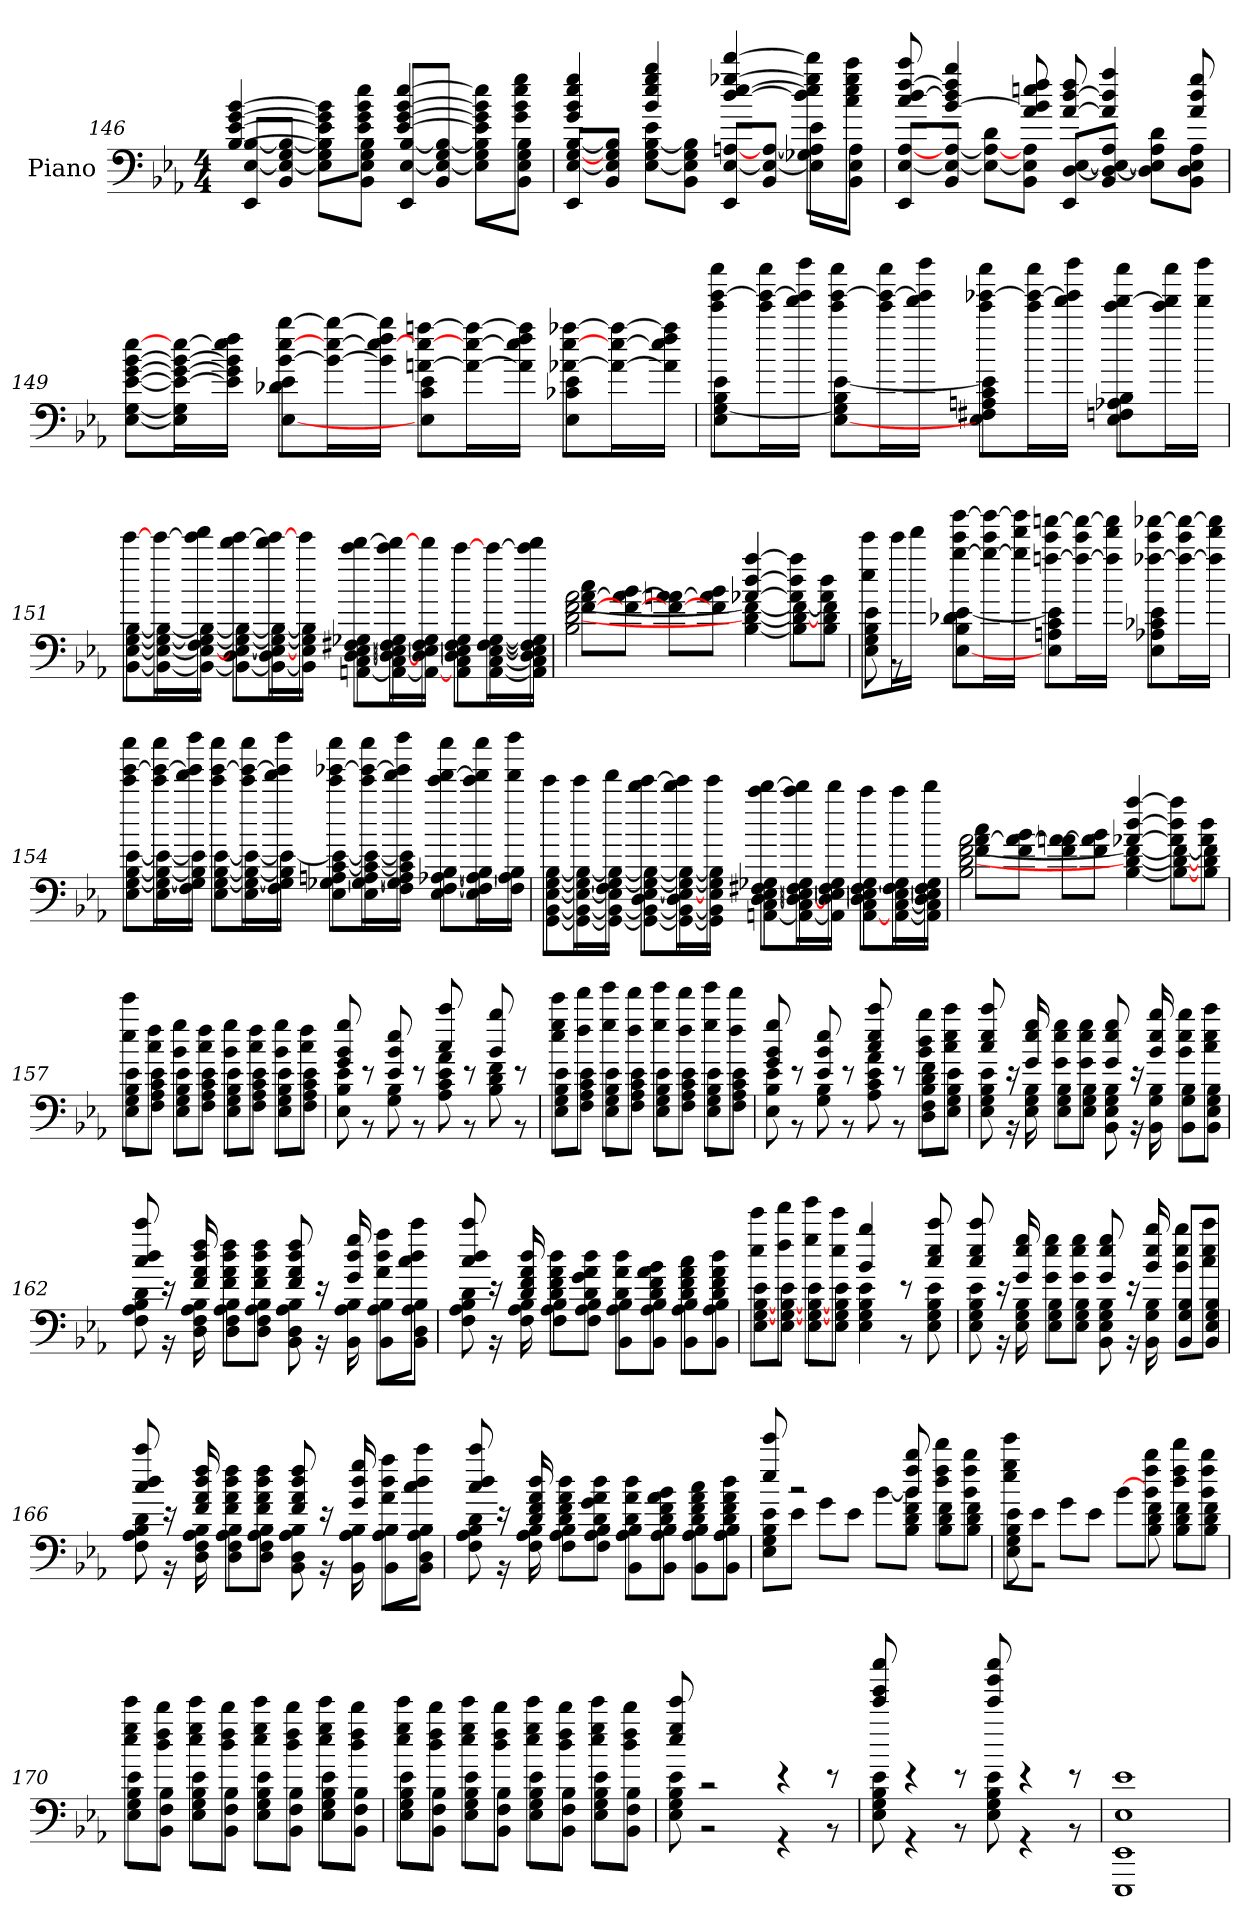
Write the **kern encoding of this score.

**kern
*part1
*staff1
*I"Piano
*clefF4
*k[b-e-a-]
*M4/4
=146
*^
[4g [4b- [4B- [4e-	8EE-/ [8B-/ [8E-/L
.	8BB-/ 8B-_/ 8E-_/ 8G/J
8g]\ 8b-]\ 8B-]\ 8e-]\L	8B-]\ 8E-]\ 8G\ 8e-\L
8g\ 8b-\ 8ee-\ 8e-\J	8B-\ 8E-\ 8BB-\ 8G\J
[4g [4b- [4ee- [4e-	8EE-/ [8B-/ [8E-/L
.	8BB-/ 8B-_/ 8E-_/ 8G/J
8g]\ 8b-]\ 8ee-]\ 8e-]\L	8B-]\ 8E-]\ 8G\ 8e-\L
8b-\ 8ee-\ 8g\ 8gg\J	8B-\ 8E-\ 8BB-\ 8G\J
=147	=147
4gg 4g 4b- 4ee-	8EE-/ [8B-/ [8G/ [8E-/L
.	8B-]/ 8G/ 8E-]/ 8BB-/J
4b- 4bb- 4ee- 4gg	8G\ [8B-\ [8E-\ 8e-\L
.	8B-]\ 8E-]\ 8BB-\ 8G\J
[4dd [4ddd [4ee- [4gg-	8EE-/ [8A/ [8E-/L
.	8BB-/ [8A/ 8E-_/J
8dd]\ 8ddd]\ 8ee-]\ 8gg-]\L	8A]\ 8E-]\ 8G-\ 8e-\L
8cc\ 8ccc\ 8ee-\ 8gg-\J	8A\ 8E-\ 8BB-\J
=148	=148
8cc [8ff [8dd 8ccc	8EE-/ [8A-/ [8E-/L
4ff] 4dd] [4b- 4bb-	8BB-/ [8A-/ 8E-_/J
.	8A-_\ 8E-_\ 8d\L
8ff 8a- 8b-] 8ee	8A-\ 8E-]\ 8BB-\J
8ff [8dd [8a-	8EE-/ [8D/ [8E-/L
4dd] 4a-] 4aa-	8BB-/ 8D_/ 8E-_/ 8A-/J
.	8D]\ 8E-]\ 8A-\ 8d\L
8dd 8a- 8gg	8D\ 8E-\ 8BB-\ 8A-\J
=149	=149
[8e-\ [8g\ [8ee-\ [8b-\L	[8G\ [8e-\ [8E-\L
[16ee-\ 16g_\ 16b-_\ 16e-_\L	8e-]\ 8G]\ 8E-]\J
16g]\ 16ee-]\ 16ff\ 16b-]\ 16e-]\JJ	.
[8ee-\ [8b-\ [8bb-\L	4d- [4E- 4e-
[16ee-\ 16b-_\ 16bb-_\L	.
16b-]\ 16ee-_\ 16ff\ 16bb-]\JJ	.
[8ee-\ [8a\ [8aa\L	4c 4E- 4e-
[16ee-\ 16a_\ 16aa_\L	.
16a]\ 16ee-]\ 16ff\ 16aa]\JJ	.
[8ee-\ [8a-\ [8aa-\L	4c- 4E- 4e-
[16ee-\ 16a-_\ 16aa-_\L	.
16a-]\ 16ee-]\ 16ff\ 16aa-]\JJ	.
=150	=150
8eee-\ [8ggg\ 8eeee-\L	4e- 4B- 4E- [4G
16eee-\ 16ggg_\ 16eeee-\L	.
16fff\ 16ggg]\ 16ffff\JJ	.
8eee-\ [8ggg\ 8eeee-\L	4B- [4e- [4E- 4G]
16eee-\ 16ggg_\ 16eeee-\L	.
16fff\ 16ggg]\ 16ffff\JJ	.
8eee-\ [8ggg-\ 8eeee-\L	4e-] 4A 4E- 4F# 4c
16eee-\ 16ggg-_\ 16eeee-\L	.
16fff\ 16ggg-]\ 16ffff\JJ	.
8eee-\ [8fff\ 8eeee-\L	4B- 4A- 4E- 4F
16eee-\ 16fff]\ 16eeee-\L	.
16fff\ 16ffff\JJ	.
=151	=151
[8eee-\L	[8E-\ [8BB-\ [8B-\ [8G\L
[16eee-\L	16E-_\ 16BB-_\ 16B-_\ 16G_\L
16eee-]\ 16fff\JJ	16E-_\ 16BB-_\ 16B-_\ 16G_\ 16F\JJ
[8eee-\ 8ddd\L	8D\ 8BB-_\ 8B-_\ 8G_\ [8E-\L
16ddd\ 16eee-_\L	16D\ 16BB-_\ 16B-_\ 16G_\ 16E-_\L
16eee-\JJ	16BB-]\ 16B-]\ 16G]\ 16E-\JJ
[8ddd\ 8ccc\L	8C\ [8AA\ [8D\ [8G-\ [8F#\ [8E-\L
16ccc\ 16ddd_\L	16C\ 16AA_\ 16D_\ 16G-_\ 16F#_\ 16E-_\L
16ddd\JJ	16AA_\ [16D\ 16G-_\ 16F#_\ 16E-_\JJ
[8ccc\L	8D]\ 8G-]\ 8F#]\ 8E-]\ 8AA\ 8C\L
[16ccc\L	[16C\ [16G-\ [16F#\ [16E-\ [16AA\L
16ccc]\ 16ddd\JJ	16C]\ 16G-]\ 16F#]\ 16E-]\ 16AA]\ 16D\JJ
=152	=152
8cc\ [8a-\ [8f\L	2a- [2d 2B- [2f
8b-\ 8a-_\ [8f\J	.
8a\ 8a-_\ [8f\L	.
8b-\ 8a-]\ 8f\J	.
[4aa- [4a- [4dd	[4B- [4d 4f_
8aa-]\ 8a-]\ 8dd]\L	8B-]\ 8d_\ 8f_\L
8dd\ 8a-\J	8B-\ 8d\ 8f]\J
=153	=153
8eee-\ 8ee-\L	8E- 8e- 8G 8B-
16eee-\L	8r
16fff\JJ	.
8eee-\ [8bbb-\ [8bb-\L	4d- [4E- 4B- [4e-
16eee-\ 16bbb-_\ 16bb-_\L	.
16fff\ 16bbb-]\ 16bb-]\JJ	.
8eee-\ [8aaa\ [8aa\L	4c 4E- 4A 4e-]
16eee-\ 16aaa_\ 16aa_\L	.
16fff\ 16aaa]\ 16aa]\JJ	.
8eee-\ [8aaa-\ [8aa-\L	4c- 4E- 4A- 4e-
16eee-\ 16aaa-_\ 16aa-_\L	.
16fff\ 16aaa-]\ 16aa-]\JJ	.
=154	=154
8eee-\ 8eeee-\ [8ggg\L	8E-\ [8e-\ [8G\ [8B-\L
16eee-\ 16eeee-\ 16ggg_\L	16E-\ 16e-_\ 16G_\ 16B-_\L
16fff\ 16ffff\ 16ggg]\JJ	16F\ 16e-]\ 16G]\ 16B-]\JJ
8eee-\ 8eeee-\ [8ggg\L	8E-\ [8e-\ [8G\ [8B-\L
16eee-\ 16eeee-\ 16ggg_\L	16E-\ 16e-_\ 16G_\ 16B-_\L
16fff\ 16ffff\ 16ggg]\JJ	16F\ 16e-_\ 16G]\ 16B-]\JJ
8eee-\ 8eeee-\ [8ggg-\L	8E-\ 8e-_\ [8G-\ [8A\ [8c\L
16eee-\ 16eeee-\ 16ggg-_\L	16E-\ 16e-_\ 16G-_\ 16A_\ 16c_\L
16fff\ 16ffff\ 16ggg-]\JJ	16F\ 16e-]\ 16G-]\ 16A]\ 16c]\JJ
8eee-\ 8eeee-\ [8fff\L	8E-\ [8B-\ [8F\ [8A-\L
16eee-\ 16eeee-\ 16fff]\L	16E-\ 16B-_\ 16F]\ 16A-_\L
16fff\ 16ffff\JJ	16F\ 16B-]\ 16A-]\JJ
=155	=155
8eee-\L	[8E-\ [8G\ [8BB-\ [8GG\ [8B-\L
16eee-\L	16E-_\ 16G_\ 16BB-_\ 16GG_\ 16B-_\L
16fff\JJ	16E-]\ 16G_\ 16BB-_\ 16GG_\ 16F\ 16B-_\JJ
[8eee-\ 8ddd\L	8D\ 8G_\ 8BB-_\ [8E-\ 8GG_\ 8B-_\L
16ddd\ 16eee-]\L	16D\ 16G_\ 16BB-_\ 16E-_\ 16GG_\ 16B-_\L
16eee-\JJ	16G]\ 16BB-]\ 16E-\ 16GG]\ 16B-]\JJ
[8ddd\ 8ccc\L	8C\ [8AA\ [8D\ [8G-\ [8F#\ [8E-\L
16ccc\ 16ddd]\L	16C\ 16AA_\ 16D_\ 16G-_\ 16F#_\ 16E-_\L
16ddd\JJ	16AA]\ [16D\ 16G-_\ 16F#_\ 16E-_\JJ
8ccc\L	8D]\ 8G-_\ [8AA\ 8F#]\ 8E-]\ 8C\L
16ccc\L	[16C\ 16G-_\ [16AA\ [16E-\ [16F#\L
16ddd\JJ	16G-]\ 16C]\ 16AA]\ 16E-]\ 16F#]\ 16D\JJ
=156	=156
8f\ [8a-\ 8cc\L	2B- [2f [2d 2a-
8f\ 8a-_\ 8b-\J	.
8f\ 8a-_\ 8a\L	.
8f\ 8a-]\ 8b-\J	.
[4a- [4aa- [4dd	[4B- 4f_ [4d
8a-]\ 8aa-]\ 8dd]\L	8B-_\ 8f_\ 8d_\L
8a-\ 8dd\J	8f]\ 8B-\ 8d\J
=157	=157
8ee-\ 8eee-\L	8G\ 8E-\ 8B-\ 8e-\L
8ff\ 8cc\J	8c\ 8F\ 8A-\ 8e-\J
8gg\ 8b-\L	8B-\ 8G\ 8E-\ 8e-\L
8ff\ 8cc\J	8c\ 8F\ 8A-\ 8e-\J
8gg\ 8b-\L	8B-\ 8G\ 8E-\ 8e-\L
8ff\ 8cc\J	8c\ 8F\ 8A-\ 8e-\J
8gg\ 8b-\L	8B-\ 8G\ 8E-\ 8e-\L
8ff\ 8cc\J	8c\ 8F\ 8A-\ 8e-\J
=158	=158
8g 8gg 8b-	8e- 8E- 8B-
8r	8r
8ee- 8b- 8e-	8G 8B-
8r	8r
8cc 8ccc	8a- 8A- 8e- 8c
8r	8r
8bb- 8b-	8f 8B- 8d
8r	8r
=159	=159
8eee-\ 8ee-\ 8gg\L	8e-\ 8E-\ 8B-\ 8G\L
8fff\ 8ff\J	8e-\ 8A-\ 8F\ 8c\J
8ggg\ 8gg\L	8e-\ 8E-\ 8G\ 8B-\L
8fff\ 8ff\J	8e-\ 8A-\ 8F\ 8c\J
8ggg\ 8gg\L	8e-\ 8E-\ 8G\ 8B-\L
8fff\ 8ff\J	8e-\ 8A-\ 8F\ 8c\J
8ggg\ 8gg\L	8e-\ 8E-\ 8G\ 8B-\L
8fff\ 8ff\J	8e-\ 8A-\ 8F\ 8c\J
=160	=160
8g 8gg 8b-	8E- 8B- 8e-
8r	8r
8b- 8ee- 8e-	8B- 8G
8r	8r
8ccc 8ee- 8cc	8A- 8e- 8a- 8c
8r	8r
8bb-\ 8b-\ 8dd\L	8B-\ 8d\ 8F\ 8f\ 8D\L
8ccc\ 8ee-\ 8cc\J	8E-\ 8G\ 8B-\ 8e-\J
=161	=161
8ccc 8cc 8ee-	8E- 8B- 8G 8e-
16r	16r
16g 16gg 16ee-	16G 16E- 16B-
8g\ 8gg\ 8ee-\L	8G\ 8E-\ 8B-\L
8g\ 8gg\ 8ee-\J	8G\ 8E-\ 8B-\J
8g 8gg 8ee-	8G 8BB- 8B- 8E-
16r	16r
16bb- 16b- 16ee-	16B- 16G 16BB-
8bb-\ 8b-\ 8ee-\L	8B-\ 8G\ 8BB-\L
8ccc\ 8cc\ 8ee-\J	8B-\ 8G\ 8BB-\ 8E-\J
=162	=162
8ccc 8cc 8dd	8F 8A- 8B- 8d
16r	16r
16ff 16a- 16f 16dd	16F 16A- 16D 16B-
8ff\ 8a-\ 8f\ 8dd\L	8F\ 8A-\ 8D\ 8B-\L
8ff\ 8a-\ 8f\ 8dd\J	8F\ 8A-\ 8D\ 8B-\J
8ff 8a- 8f 8dd	8BB- 8A- 8D 8B-
16r	16r
16gg 16dd 16g	16A- 16B- 16BB-
8aa-\ 8dd\ 8a-\L	8A-\ 8BB-\ 8B-\L
8ccc\ 8dd\ 8cc\J	8A-\ 8BB-\ 8B-\ 8D\J
=163	=163
8cc 8ccc 8dd	8F 8A- 8B- 8d
16r	16r
16a- 16f 16dd 16d	16F 16B- 16A-
8a-\ 8f\ 8dd\ 8d\L	8F\ 8B-\ 8A-\L
8a-\ 8g\ 8dd\ 8d\J	8F\ 8B-\ 8A-\J
8a-\ 8dd\ 8d\L	8BB-\ 8B-\ 8A-\L
8a-\ 8b-\ 8f\ 8d\J	8BB-\ 8B-\ 8A-\J
8a-\ 8cc\ 8f\ 8d\L	8BB-\ 8B-\ 8A-\L
8a-\ 8dd\ 8f\ 8d\J	8BB-\ 8B-\ 8A-\J
=164	=164
8eee-\ 8ee-\L	[8G\ 8E-\ [8B-\ 8e-\L
8fff\ 8ff\J	[8G\ 8E-\ [8B-\ 8e-\J
8ggg\ 8gg\L	[8G\ 8E-\ [8B-\ 8e-\L
8eee-\ 8ee-\J	8G\ 8E-\ 8B-\ 8e-\J
4bb- 4b-	4G 4E- 4e- 4B-
8r	8r
8ccc 8cc 8ee-	8E- 8G 8e- 8B-
=165	=165
8ccc 8ee- 8cc	8G 8E- 8e- 8B-
16r	16r
16g 16ee- 16gg	16B- 16G 16E-
8g\ 8ee-\ 8gg\L	8G\ 8E-\ 8B-\L
8g\ 8ee-\ 8gg\J	8G\ 8E-\ 8B-\J
8g 8ee- 8gg	8G 8BB- 8B- 8E-
16r	16r
16bb- 16b- 16ee-	16BB- 16G 16B-
8bb-\ 8b-\ 8ee-\L	8BB-/ 8G/ 8B-/L
8ccc\ 8cc\ 8ee-\J	8BB-/ 8G/ 8B-/ 8E-/J
=166	=166
8ccc 8dd 8cc	8F 8d 8B- 8A-
16r	16r
16f 16ff 16a- 16dd	16B- 16A- 16D 16F
8f\ 8ff\ 8a-\ 8dd\L	8A-\ 8D\ 8F\ 8B-\L
8f\ 8ff\ 8a-\ 8dd\J	8A-\ 8D\ 8F\ 8B-\J
8f 8ff 8a- 8dd	8A- 8D 8BB- 8B-
16r	16r
16gg 16g 16dd	16B- 16A- 16BB-
8aa-\ 8a-\ 8dd\L	8A-\ 8B-\ 8BB-\L
8ccc\ 8cc\ 8dd\J	8A-\ 8B-\ 8BB-\ 8D\J
=167	=167
8ccc 8cc 8dd	8B- 8F 8A- 8d
16r	16r
16dd 16f 16a- 16d	16F 16B- 16A-
8dd\ 8f\ 8a-\ 8d\L	8F\ 8B-\ 8A-\L
8dd\ 8g\ 8a-\ 8d\J	8F\ 8B-\ 8A-\J
8dd\ 8a-\ 8d\L	8BB-\ 8B-\ 8A-\L
8b-\ 8a-\ 8f\ 8d\J	8BB-\ 8B-\ 8A-\J
8cc\ 8a-\ 8f\ 8d\L	8BB-\ 8B-\ 8A-\L
8dd\ 8a-\ 8f\ 8d\J	8BB-\ 8B-\ 8A-\J
=168	=168
8eee- 8ee-	8B-\ 8G\ 8e-\ 8E-\L
2r	8e-\J
.	8g\L
.	8e-\J
.	[8b-\L
8bb- 8ff 8b-	8d\ 8b-]\ 8B-\ 8f\J
8ddd\ 8ff\ 8dd\L	8d\ 8B-\ 8f\L
8bb-\ 8ff\ 8b-\J	8d\ 8B-\ 8f\J
=169	=169
8eee-\ 8ee-\ 8gg\L	8E- 8B- 8e- 8G
8e-\J	2r
8g\L	.
8e-\J	.
[8b-\L	.
8bb-\ 8b-\ 8ff\J	8B- 8d 8f
8ddd\ 8ff\ 8dd\L	8B-\ 8d\ 8f\L
8bb-\ 8ff\ 8b-\J	8B-\ 8d\ 8f\J
=170	=170
8ee-\ 8gg\ 8eee-\L	8E-\ 8e-\ 8G\ 8B-\L
8dd\ 8ff\ 8ddd\J	8BB-\ 8B-\ 8F\J
8ee-\ 8gg\ 8eee-\L	8E-\ 8e-\ 8G\ 8B-\L
8dd\ 8ff\ 8ddd\J	8BB-\ 8B-\ 8F\J
8ee-\ 8gg\ 8eee-\L	8E-\ 8e-\ 8G\ 8B-\L
8dd\ 8ff\ 8ddd\J	8BB-\ 8B-\ 8F\J
8ee-\ 8gg\ 8eee-\L	8E-\ 8e-\ 8G\ 8B-\L
8dd\ 8ff\ 8ddd\J	8BB-\ 8B-\ 8F\J
=171	=171
8ee-\ 8eee-\ 8gg\L	8G\ 8B-\ 8E-\ 8e-\L
8dd\ 8ddd\ 8ff\J	8F\ 8B-\ 8BB-\J
8ee-\ 8eee-\ 8gg\L	8G\ 8B-\ 8E-\ 8e-\L
8dd\ 8ddd\ 8ff\J	8F\ 8B-\ 8BB-\J
8ee-\ 8eee-\ 8gg\L	8G\ 8B-\ 8E-\ 8e-\L
8dd\ 8ddd\ 8ff\J	8F\ 8B-\ 8BB-\J
8ee-\ 8eee-\ 8gg\L	8G\ 8B-\ 8E-\ 8e-\L
8dd\ 8ddd\ 8ff\J	8F\ 8B-\ 8BB-\J
=172	=172
8gg 8ee- 8eee-	8E- 8G 8e- 8B-
2r	2r
4r	4r
8r	8r
=173	=173
8eee- 8ggg 8eeee-	8e- 8B- 8E- 8G
4r	4r
8r	8r
8eeee- 8bbb- 8eee-	8E- 8G 8B- 8e-
4r	4r
8r	8r
=174	=174
1E- 1e-	1EE- 1EEE-
*v	*v
=
*-
